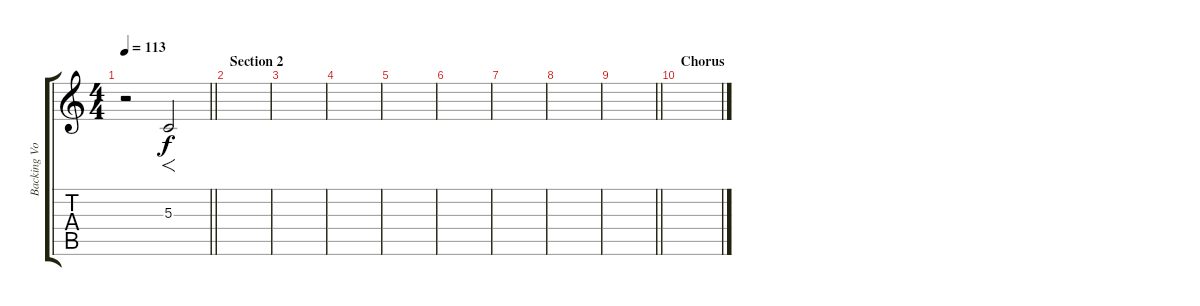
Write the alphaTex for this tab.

\track ("Backing Vocals" "Backing Vo") {instrument sopranosax}
\staff {score tabs}
\tuning (E4 B3 G3 D3 A2 E2) {hide}
\ts (4 4)
\tempo 113
\clef g2
\barLineRight lightlight
\ks c
r.2{dy f} 5.3.2{f} |
\section ("" "Section 2")
|
|
|
|
|
|
|
\barLineRight lightlight
|
\section ("" "Chorus")
